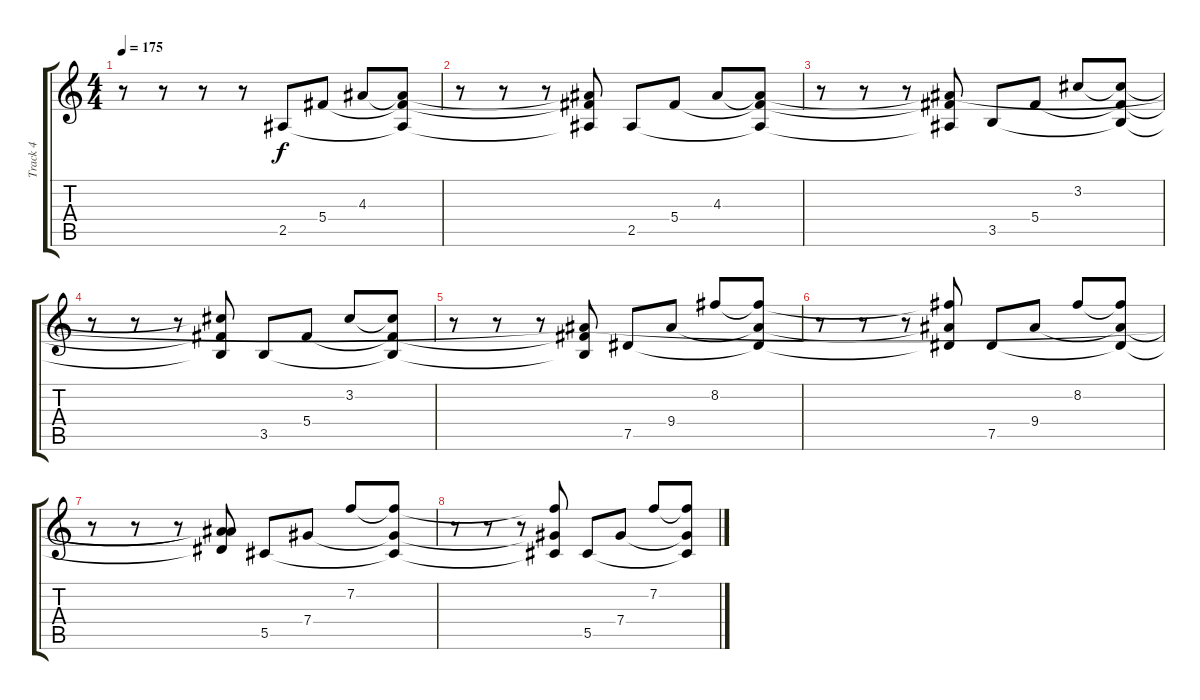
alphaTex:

\track ("Track 4" "Track 4") {instrument electricguitarjazz}
\staff {score tabs}
\tuning (Eb4 Bb3 Gb3 Db3 Ab2 Db2) {hide}
\ts (4 4)
\tempo 175
\clef g2
\ks c
r.8{dy f volume 13 balance 0 instrument electricguitarclean} r.8 r.8 r.8 2.5.8 5.4.8 4.3.8 (4.3{t} 5.4{t} 2.5{t}).8 |
r.8 r.8 r.8 (4.3{t} 5.4{t} 2.5{t}).8 2.5.8 5.4.8 4.3.8 (4.3{t} 5.4{t} 2.5{t}).8 |
r.8 r.8 r.8 (4.3{t} 5.4{t} 2.5{t}).8 3.5.8 5.4.8 3.2.8 (3.2{t} 5.4{t} 3.5{t}).8 |
r.8 r.8 r.8 (3.2{t} 5.4{t} 3.5{t}).8 3.5.8 5.4.8 3.2.8 (3.2{t} 5.4{t} 3.5{t}).8 |
r.8 r.8 r.8 (4.3{t} 5.4{t} 3.5{t}).8 7.5.8 9.4.8 8.2.8 (8.2{t} 9.4{t} 7.5{t}).8 |
r.8 r.8 r.8 (8.2{t} 9.4{t} 7.5{t}).8 7.5.8 9.4.8 8.2.8 (8.2{t} 9.4{t} 7.5{t}).8 |
r.8 r.8 r.8 (4.3{t} 9.4{t} 7.5{t}).8 5.5.8 7.4.8 7.2.8 (7.2{t} 7.4{t} 5.5{t}).8 |
r.8 r.8 r.8 (7.2{t} 7.4{t} 5.5{t}).8 5.5.8 7.4.8 7.2.8 (7.2{t} 7.4{t} 5.5{t}).8
